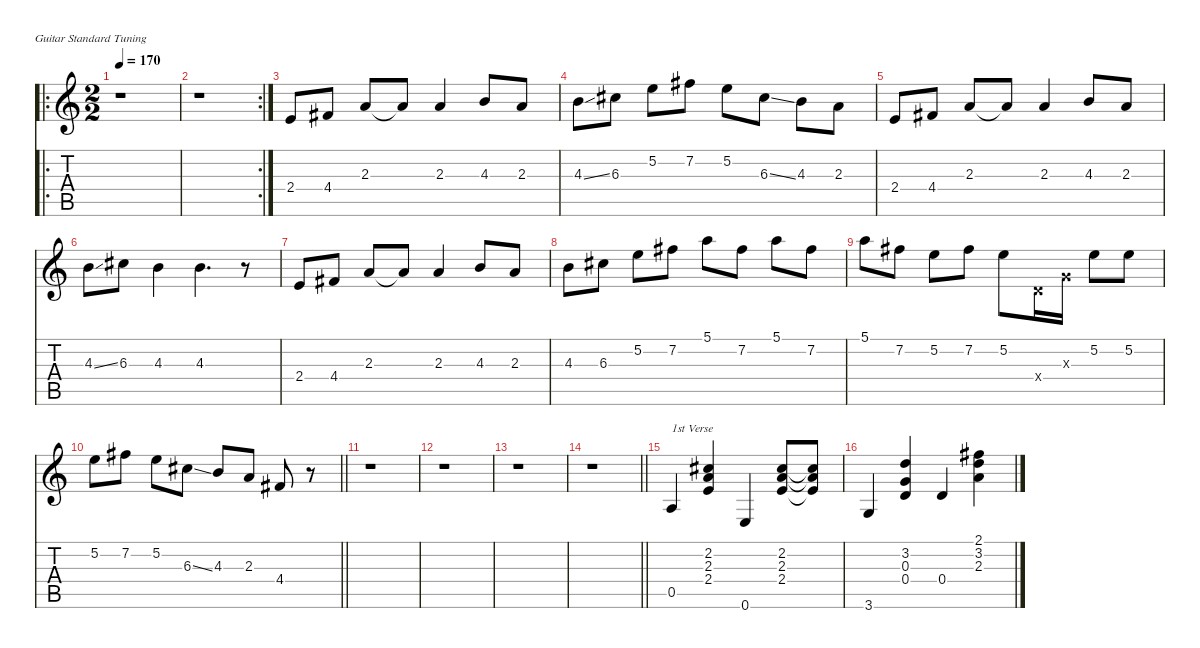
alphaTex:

\defaultSystemsLayout 4
\hideDynamics
\bracketExtendMode nobrackets
\singleTrackTrackNamePolicy hidden
\multiTrackTrackNamePolicy hidden
\firstSystemTrackNameMode fullname
\firstSystemTrackNameOrientation horizontal
\otherSystemsTrackNameOrientation horizontal
\track ("Acoustic III" "n.guit.") {instrument acousticguitarnylon}
\staff {score tabs}
\tuning (E4 B3 G3 D3 A2 E2)
\ro
\ts (2 2)
\tempo 170
\clef g2
\ks c
r.1{dy f instrument acousticguitarnylon beam Down} |
\rc 2
r.1{beam Down} |
2.4.8{beam Up} 4.4{acc #}.8{beam Up} 2.3.8{beam Up} 2.3{t}.8{beam Up} 2.3.4{beam Up} 4.3.8{beam Up} 2.3.8{beam Up} |
4.3{ss}.8{beam Down} 6.3{acc #}.8{beam Down} 5.2.8{beam Down} 7.2{acc #}.8{beam Down} 5.2.8{beam Down} 6.3{ss acc #}.8{beam Down} 4.3.8{beam Down} 2.3.8{beam Down} |
2.4.8{beam Up} 4.4{acc #}.8{beam Up} 2.3.8{beam Up} 2.3{t}.8{beam Up} 2.3.4{beam Up} 4.3.8{beam Up} 2.3.8{beam Up} |
4.3{ss}.8{beam Down} 6.3{acc #}.8{beam Down} 4.3.4{beam Down} 4.3.4{d beam Down} r.8{beam Down} |
2.4.8{beam Up} 4.4{acc #}.8{beam Up} 2.3.8{beam Up} 2.3{t}.8{beam Up} 2.3.4{beam Up} 4.3.8{beam Up} 2.3.8{beam Up} |
4.3.8{beam Down} 6.3{acc #}.8{beam Down} 5.2.8{beam Down} 7.2{acc #}.8{beam Down} 5.1.8{beam Down} 7.2{acc #}.8{beam Down} 5.1.8{beam Down} 7.2{acc #}.8{beam Down} |
5.1.8{beam Down} 7.2{acc #}.8{beam Down} 5.2.8{beam Down} 7.2{acc #}.8{beam Down} 5.2.8{beam Down} 0.4{x}.16{beam Down} 0.3{x}.16{beam Down} 5.2.8{beam Down} 5.2.8{beam Down} |
\barLineRight lightlight
5.2.8{beam Down} 7.2{acc #}.8{beam Down} 5.2.8{beam Down} 6.3{ss acc #}.8{beam Down} 4.3.8{beam Up} 2.3.8{beam Up} 4.4{acc #}.8{beam Up} r.8{beam Up} |
r.1{beam Down} |
r.1{beam Down} |
r.1{beam Down} |
\barLineRight lightlight
r.1{beam Down} |
0.5.4{txt "1st Verse" beam Up} (2.2{acc #} 2.3 2.4).4{beam Up} 0.6.4{beam Up} (2.2{acc #} 2.3 2.4).8{beam Up} (2.2{t acc #} 2.3{t} 2.4{t}).8{beam Up} |
3.6.4{beam Up} (3.2 0.3 0.4).4{beam Up} 0.4.4{beam Up} (2.1{acc #} 3.2 2.3).4{beam Down}
